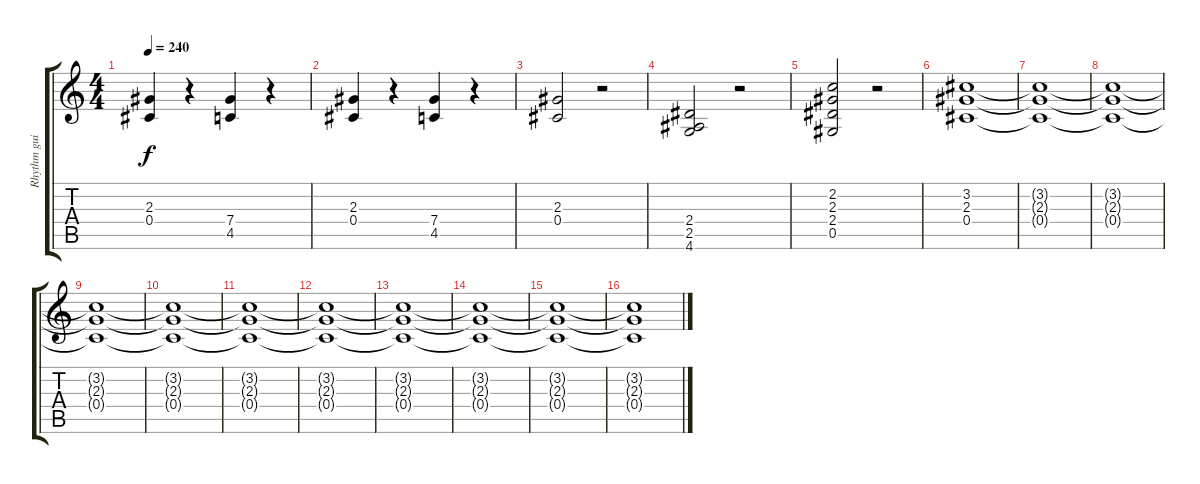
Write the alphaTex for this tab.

\track ("Rhythm guitar" "Rhythm gui") {instrument distortionguitar}
\staff {score tabs}
\tuning (Eb4 Bb3 Gb3 Db3 Ab2 Eb2) {hide}
\ts (4 4)
\tempo 240
\clef g2
\ks c
(2.3 0.4).4{dy f} r.4 (7.4 4.5).4 r.4 |
(2.3 0.4).4 r.4 (7.4 4.5).4 r.4 |
(2.3 0.4).2 r.2 |
(2.4 2.5 4.6).2 r.2 |
(2.2 2.3 2.4 0.5).2 r.2 |
(3.2 2.3 0.4).1 |
(3.2{t} 2.3{t} 0.4{t}).1 |
(3.2{t} 2.3{t} 0.4{t}).1 |
(3.2{t} 2.3{t} 0.4{t}).1 |
(3.2{t} 2.3{t} 0.4{t}).1 |
(3.2{t} 2.3{t} 0.4{t}).1 |
(3.2{t} 2.3{t} 0.4{t}).1 |
(3.2{t} 2.3{t} 0.4{t}).1 |
(3.2{t} 2.3{t} 0.4{t}).1 |
(3.2{t} 2.3{t} 0.4{t}).1 |
(3.2{t} 2.3{t} 0.4{t}).1
